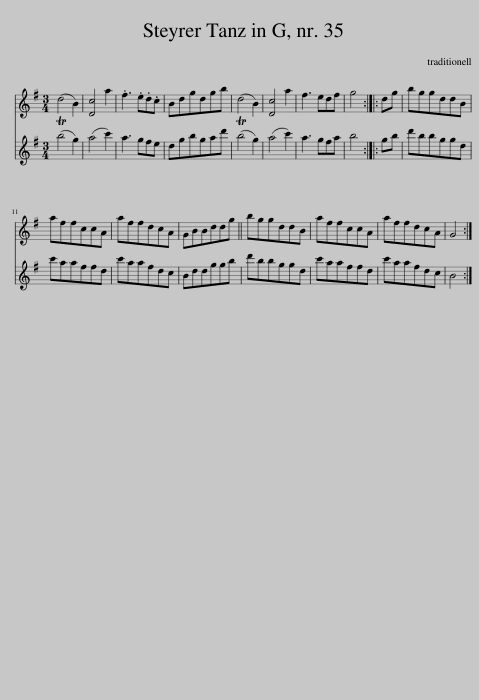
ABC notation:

X:1
%%score 1 2
L:1/8
M:3/4
I:linebreak $
K:G
V:1 treble
V:2 treble
V:1
 (d4 B2) | [Dc]4 a2 | .f3 .e.d.c | Bdgdgb | (d4 B2) | %5
 [Dc]4 a2 | f3 edf | g4 :: dg | bggddB |$ %10
 affccA | affdcA | GBBddg || bggddB | affccA | %15
 affdcA | G4 :| %17
V:2
 (Tb4 g2) | (a4 c'2) | a3 gfe | dgbgad' | (Tb4 g2) | %5
 (a4 c'2) | a3 gfa | b4 :: gb | d'bbggd |$ %10
 c'aaffd | c'aafdc | Bddggb || d'bbggd | c'aaffd | %15
 c'aafdc | B4 :| %17
